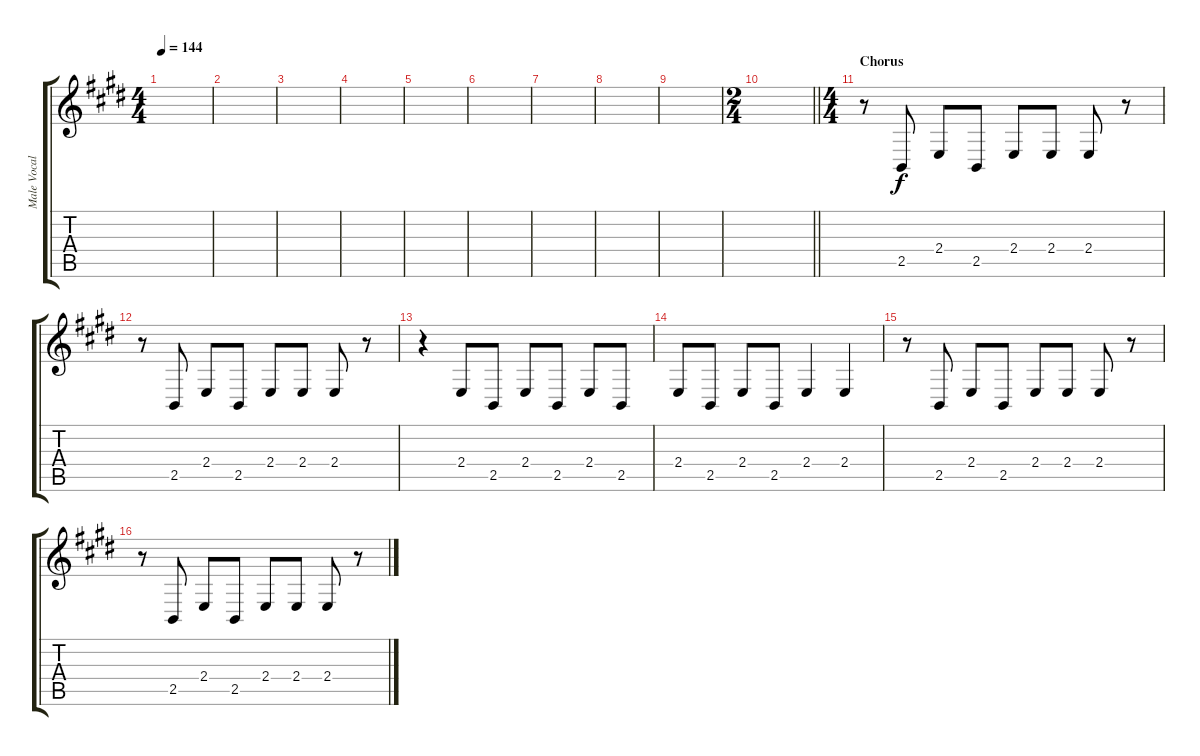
\track ("Male Vocals" "Male Vocal") {instrument lead3calliope}
\staff {score tabs}
\tuning (E4 B3 G3 D3 A2 E2) {hide}
\ts (4 4)
\tempo 144
\clef g2
\ks e
|
|
|
|
|
|
|
|
|
\ts (2 4)
\barLineRight lightlight
|
\ts (4 4)
\section ("" "Chorus")
r.8 2.5.8 2.4.8 2.5.8 2.4.8 2.4.8 2.4.8 r.8 |
r.8 2.5.8 2.4.8 2.5.8 2.4.8 2.4.8 2.4.8 r.8 |
r.4 2.4.8 2.5.8 2.4.8 2.5.8 2.4.8 2.5.8 |
2.4.8 2.5.8 2.4.8 2.5.8 2.4.4 2.4.4 |
r.8 2.5.8 2.4.8 2.5.8 2.4.8 2.4.8 2.4.8 r.8 |
r.8 2.5.8 2.4.8 2.5.8 2.4.8 2.4.8 2.4.8 r.8
